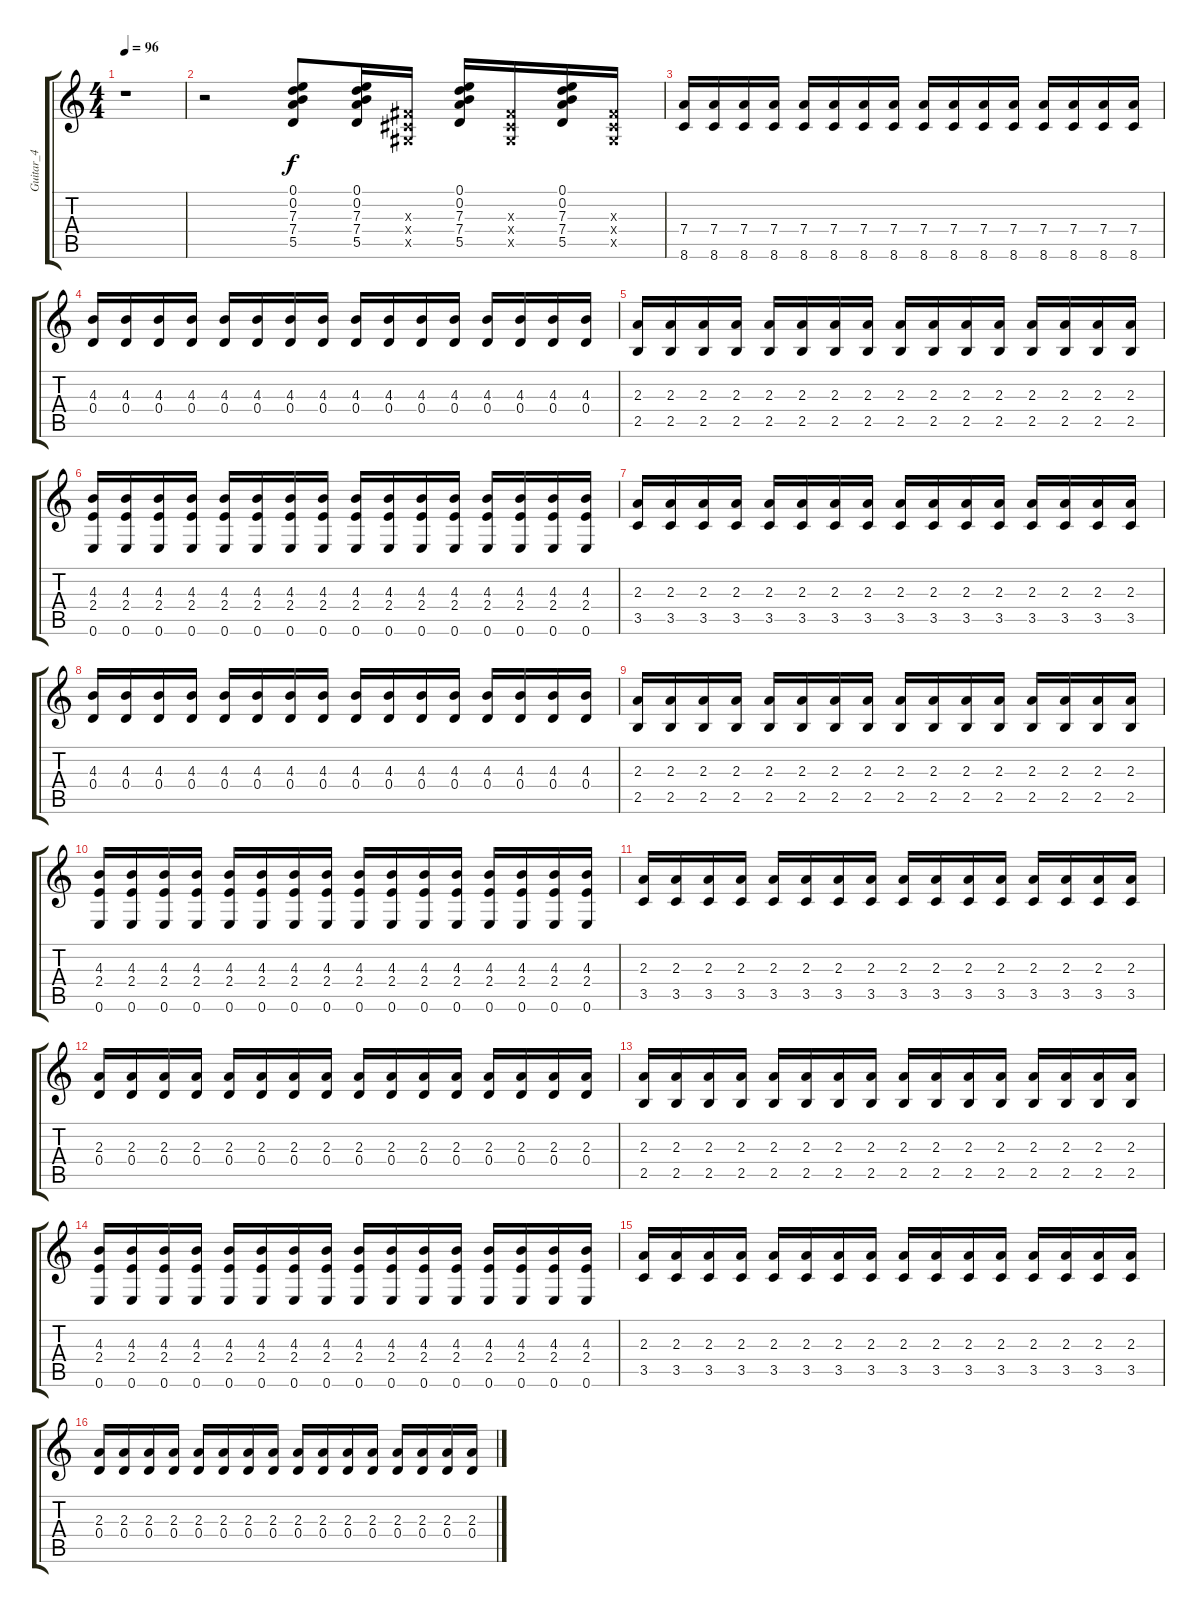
\track ("Guitar_4" "Guitar_4") {instrument distortionguitar}
\staff {score tabs}
\tuning (E4 B3 G3 D3 A2 E2) {hide}
\ts (4 4)
\tempo 96
\clef g2
\ks c
r.1{dy f} |
r.2 (0.1 0.2 7.3 7.4 5.5).8 (0.1 0.2 7.3 7.4 5.5).16 (-1.3{x} -1.4{x} -1.5{x}).16 (0.1 0.2 7.3 7.4 5.5).16 (-1.3{x} -1.4{x} -1.5{x}).16 (0.1 0.2 7.3 7.4 5.5).16 (-1.3{x} -1.4{x} -1.5{x}).16 |
(7.4 8.6).16 (7.4 8.6).16 (7.4 8.6).16 (7.4 8.6).16 (7.4 8.6).16 (7.4 8.6).16 (7.4 8.6).16 (7.4 8.6).16 (7.4 8.6).16 (7.4 8.6).16 (7.4 8.6).16 (7.4 8.6).16 (7.4 8.6).16 (7.4 8.6).16 (7.4 8.6).16 (7.4 8.6).16 |
(4.3 0.4).16 (4.3 0.4).16 (4.3 0.4).16 (4.3 0.4).16 (4.3 0.4).16 (4.3 0.4).16 (4.3 0.4).16 (4.3 0.4).16 (4.3 0.4).16 (4.3 0.4).16 (4.3 0.4).16 (4.3 0.4).16 (4.3 0.4).16 (4.3 0.4).16 (4.3 0.4).16 (4.3 0.4).16 |
(2.3 2.5).16 (2.3 2.5).16 (2.3 2.5).16 (2.3 2.5).16 (2.3 2.5).16 (2.3 2.5).16 (2.3 2.5).16 (2.3 2.5).16 (2.3 2.5).16 (2.3 2.5).16 (2.3 2.5).16 (2.3 2.5).16 (2.3 2.5).16 (2.3 2.5).16 (2.3 2.5).16 (2.3 2.5).16 |
(4.3 2.4 0.6).16 (4.3 2.4 0.6).16 (4.3 2.4 0.6).16 (4.3 2.4 0.6).16 (4.3 2.4 0.6).16 (4.3 2.4 0.6).16 (4.3 2.4 0.6).16 (4.3 2.4 0.6).16 (4.3 2.4 0.6).16 (4.3 2.4 0.6).16 (4.3 2.4 0.6).16 (4.3 2.4 0.6).16 (4.3 2.4 0.6).16 (4.3 2.4 0.6).16 (4.3 2.4 0.6).16 (4.3 2.4 0.6).16 |
(2.3 3.5).16 (2.3 3.5).16 (2.3 3.5).16 (2.3 3.5).16 (2.3 3.5).16 (2.3 3.5).16 (2.3 3.5).16 (2.3 3.5).16 (2.3 3.5).16 (2.3 3.5).16 (2.3 3.5).16 (2.3 3.5).16 (2.3 3.5).16 (2.3 3.5).16 (2.3 3.5).16 (2.3 3.5).16 |
(4.3 0.4).16 (4.3 0.4).16 (4.3 0.4).16 (4.3 0.4).16 (4.3 0.4).16 (4.3 0.4).16 (4.3 0.4).16 (4.3 0.4).16 (4.3 0.4).16 (4.3 0.4).16 (4.3 0.4).16 (4.3 0.4).16 (4.3 0.4).16 (4.3 0.4).16 (4.3 0.4).16 (4.3 0.4).16 |
(2.3 2.5).16 (2.3 2.5).16 (2.3 2.5).16 (2.3 2.5).16 (2.3 2.5).16 (2.3 2.5).16 (2.3 2.5).16 (2.3 2.5).16 (2.3 2.5).16 (2.3 2.5).16 (2.3 2.5).16 (2.3 2.5).16 (2.3 2.5).16 (2.3 2.5).16 (2.3 2.5).16 (2.3 2.5).16 |
(4.3 2.4 0.6).16 (4.3 2.4 0.6).16 (4.3 2.4 0.6).16 (4.3 2.4 0.6).16 (4.3 2.4 0.6).16 (4.3 2.4 0.6).16 (4.3 2.4 0.6).16 (4.3 2.4 0.6).16 (4.3 2.4 0.6).16 (4.3 2.4 0.6).16 (4.3 2.4 0.6).16 (4.3 2.4 0.6).16 (4.3 2.4 0.6).16 (4.3 2.4 0.6).16 (4.3 2.4 0.6).16 (4.3 2.4 0.6).16 |
(2.3 3.5).16 (2.3 3.5).16 (2.3 3.5).16 (2.3 3.5).16 (2.3 3.5).16 (2.3 3.5).16 (2.3 3.5).16 (2.3 3.5).16 (2.3 3.5).16 (2.3 3.5).16 (2.3 3.5).16 (2.3 3.5).16 (2.3 3.5).16 (2.3 3.5).16 (2.3 3.5).16 (2.3 3.5).16 |
(2.3 0.4).16 (2.3 0.4).16 (2.3 0.4).16 (2.3 0.4).16 (2.3 0.4).16 (2.3 0.4).16 (2.3 0.4).16 (2.3 0.4).16 (2.3 0.4).16 (2.3 0.4).16 (2.3 0.4).16 (2.3 0.4).16 (2.3 0.4).16 (2.3 0.4).16 (2.3 0.4).16 (2.3 0.4).16 |
(2.3 2.5).16 (2.3 2.5).16 (2.3 2.5).16 (2.3 2.5).16 (2.3 2.5).16 (2.3 2.5).16 (2.3 2.5).16 (2.3 2.5).16 (2.3 2.5).16 (2.3 2.5).16 (2.3 2.5).16 (2.3 2.5).16 (2.3 2.5).16 (2.3 2.5).16 (2.3 2.5).16 (2.3 2.5).16 |
(4.3 2.4 0.6).16 (4.3 2.4 0.6).16 (4.3 2.4 0.6).16 (4.3 2.4 0.6).16 (4.3 2.4 0.6).16 (4.3 2.4 0.6).16 (4.3 2.4 0.6).16 (4.3 2.4 0.6).16 (4.3 2.4 0.6).16 (4.3 2.4 0.6).16 (4.3 2.4 0.6).16 (4.3 2.4 0.6).16 (4.3 2.4 0.6).16 (4.3 2.4 0.6).16 (4.3 2.4 0.6).16 (4.3 2.4 0.6).16 |
(2.3 3.5).16 (2.3 3.5).16 (2.3 3.5).16 (2.3 3.5).16 (2.3 3.5).16 (2.3 3.5).16 (2.3 3.5).16 (2.3 3.5).16 (2.3 3.5).16 (2.3 3.5).16 (2.3 3.5).16 (2.3 3.5).16 (2.3 3.5).16 (2.3 3.5).16 (2.3 3.5).16 (2.3 3.5).16 |
(2.3 0.4).16 (2.3 0.4).16 (2.3 0.4).16 (2.3 0.4).16 (2.3 0.4).16 (2.3 0.4).16 (2.3 0.4).16 (2.3 0.4).16 (2.3 0.4).16 (2.3 0.4).16 (2.3 0.4).16 (2.3 0.4).16 (2.3 0.4).16 (2.3 0.4).16 (2.3 0.4).16 (2.3 0.4).16
